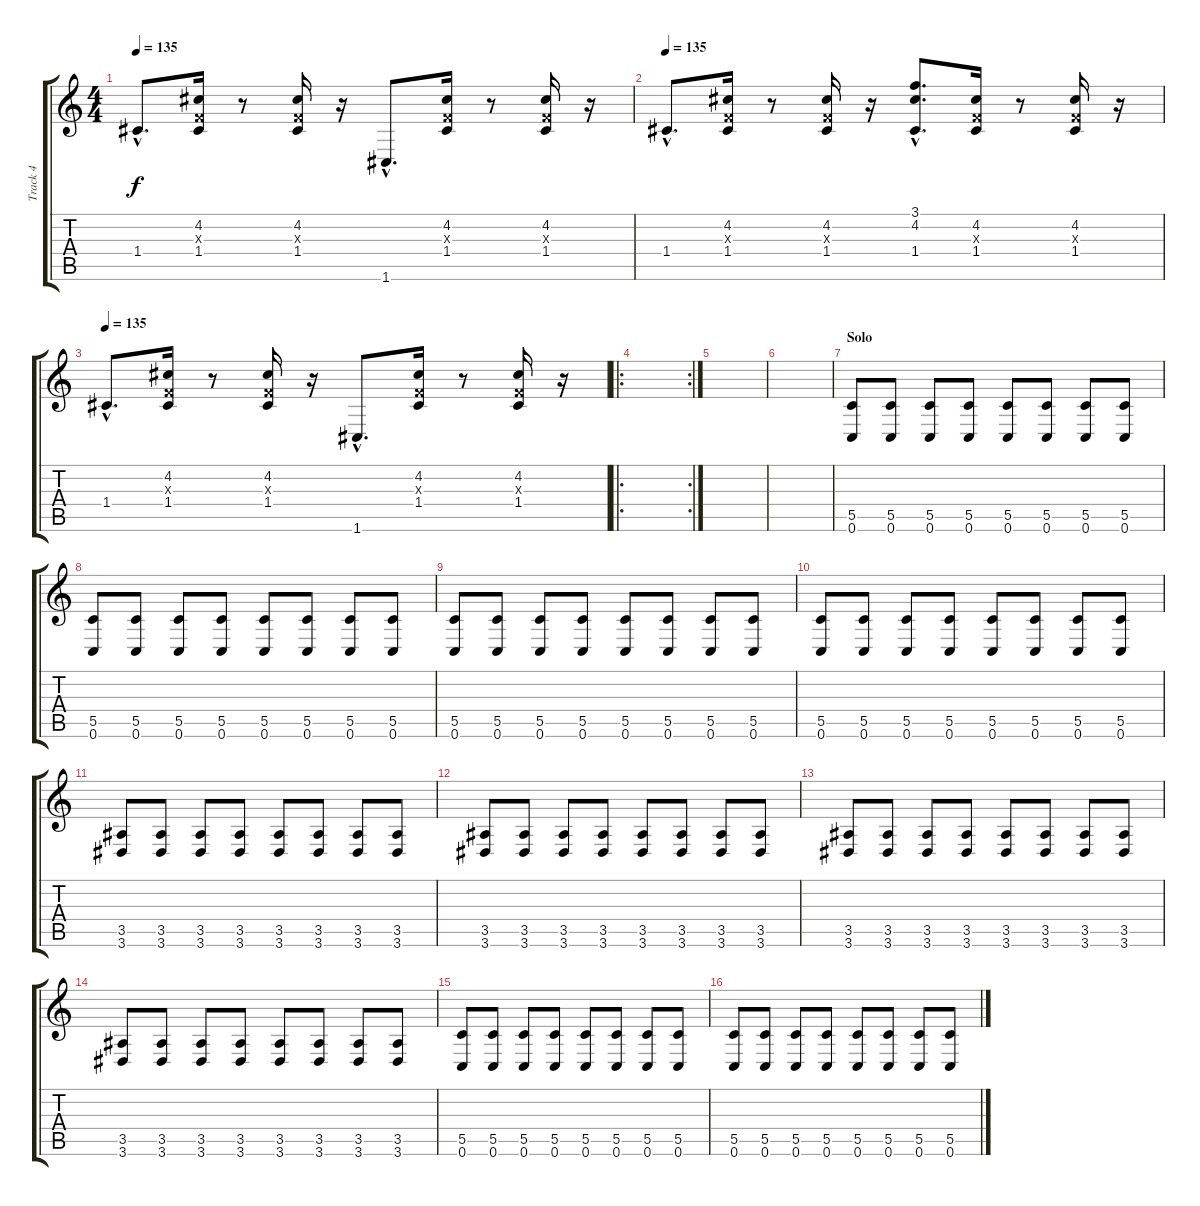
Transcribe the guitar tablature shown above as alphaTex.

\track ("Track 4" "Track 4") {instrument distortionguitar}
\staff {score tabs}
\tuning (D4 A3 F3 C3 G2 C2) {hide}
\ts (4 4)
\tempo 135
\clef g2
\ks c
1.4{hac}.8{d dy f} (4.2 0.3{x} 1.4).16 r.8 (4.2 0.3{x} 1.4).16 r.16 1.6{hac}.8{d} (4.2 0.3{x} 1.4).16 r.8 (4.2 0.3{x} 1.4).16 r.16 |
\tempo 135
1.4{hac}.8{d} (4.2 0.3{x} 1.4).16 r.8 (4.2 0.3{x} 1.4).16 r.16 (3.1{hac} 4.2{hac} 1.4{hac}).8{d} (4.2 0.3{x} 1.4).16 r.8 (4.2 0.3{x} 1.4).16 r.16 |
\tempo 135
1.4{hac}.8{d} (4.2 0.3{x} 1.4).16 r.8 (4.2 0.3{x} 1.4).16 r.16 1.6{hac}.8{d} (4.2 0.3{x} 1.4).16 r.8 (4.2 0.3{x} 1.4).16 r.16 |
\ro
\rc 2
|
|
|
\section ("" "Solo")
(5.5 0.6).8 (5.5 0.6).8 (5.5 0.6).8 (5.5 0.6).8 (5.5 0.6).8 (5.5 0.6).8 (5.5 0.6).8 (5.5 0.6).8 |
(5.5 0.6).8 (5.5 0.6).8 (5.5 0.6).8 (5.5 0.6).8 (5.5 0.6).8 (5.5 0.6).8 (5.5 0.6).8 (5.5 0.6).8 |
(5.5 0.6).8 (5.5 0.6).8 (5.5 0.6).8 (5.5 0.6).8 (5.5 0.6).8 (5.5 0.6).8 (5.5 0.6).8 (5.5 0.6).8 |
(5.5 0.6).8 (5.5 0.6).8 (5.5 0.6).8 (5.5 0.6).8 (5.5 0.6).8 (5.5 0.6).8 (5.5 0.6).8 (5.5 0.6).8 |
(3.5 3.6).8 (3.5 3.6).8 (3.5 3.6).8 (3.5 3.6).8 (3.5 3.6).8 (3.5 3.6).8 (3.5 3.6).8 (3.5 3.6).8 |
(3.5 3.6).8 (3.5 3.6).8 (3.5 3.6).8 (3.5 3.6).8 (3.5 3.6).8 (3.5 3.6).8 (3.5 3.6).8 (3.5 3.6).8 |
(3.5 3.6).8 (3.5 3.6).8 (3.5 3.6).8 (3.5 3.6).8 (3.5 3.6).8 (3.5 3.6).8 (3.5 3.6).8 (3.5 3.6).8 |
(3.5 3.6).8 (3.5 3.6).8 (3.5 3.6).8 (3.5 3.6).8 (3.5 3.6).8 (3.5 3.6).8 (3.5 3.6).8 (3.5 3.6).8 |
(5.5 0.6).8 (5.5 0.6).8 (5.5 0.6).8 (5.5 0.6).8 (5.5 0.6).8 (5.5 0.6).8 (5.5 0.6).8 (5.5 0.6).8 |
(5.5 0.6).8 (5.5 0.6).8 (5.5 0.6).8 (5.5 0.6).8 (5.5 0.6).8 (5.5 0.6).8 (5.5 0.6).8 (5.5 0.6).8
